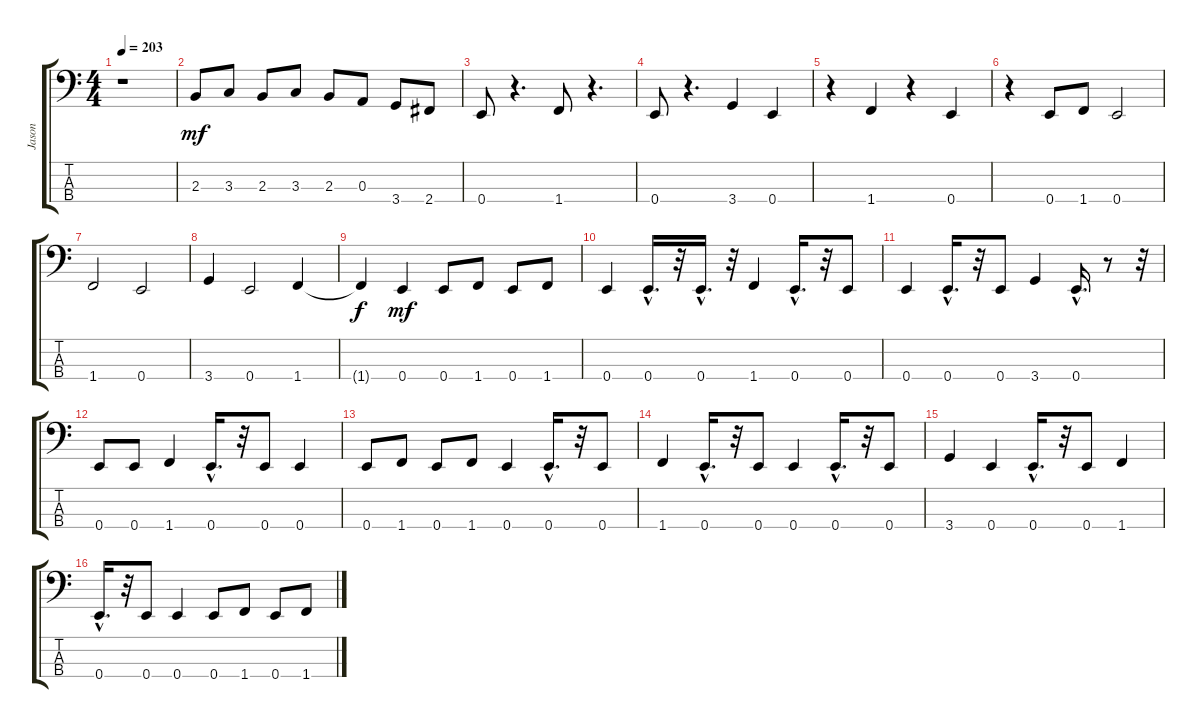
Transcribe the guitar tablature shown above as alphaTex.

\track ("Jason" "Jason") {instrument electricbasspick}
\staff {score tabs}
\tuning (G2 D2 A1 E1) {hide}
\ts (4 4)
\tempo 203
\clef f4
\ks c
r.1{dy mf instrument electricbasspick} |
2.3.8 3.3.8 2.3.8 3.3.8 2.3.8 0.3.8 3.4.8 2.4.8 |
0.4.8 r.4{d} 1.4.8 r.4{d} |
0.4.8 r.4{d} 3.4.4 0.4.4 |
r.4 1.4.4 r.4 0.4.4 |
r.4 0.4.8 1.4.8 0.4.2 |
1.4.2 0.4.2 |
3.4.4 0.4.2 1.4.4 |
1.4{t}.4{dy f} 0.4.4{dy mf} 0.4.8 1.4.8 0.4.8 1.4.8 |
0.4.4 0.4{hac}.16{d} r.32 0.4{hac}.16{d} r.32 1.4.4 0.4{hac}.16{d} r.32 0.4.8 |
0.4.4 0.4{hac}.16{d} r.32 0.4.8 3.4.4 0.4{hac}.16{d} r.8 r.32 |
0.4.8 0.4.8 1.4.4 0.4{hac}.16{d} r.32 0.4.8 0.4.4 |
0.4.8 1.4.8 0.4.8 1.4.8 0.4.4 0.4{hac}.16{d} r.32 0.4.8 |
1.4.4 0.4{hac}.16{d} r.32 0.4.8 0.4.4 0.4{hac}.16{d} r.32 0.4.8 |
3.4.4 0.4.4 0.4{hac}.16{d} r.32 0.4.8 1.4.4 |
0.4{hac}.16{d} r.32 0.4.8 0.4.4 0.4.8 1.4.8 0.4.8 1.4.8
